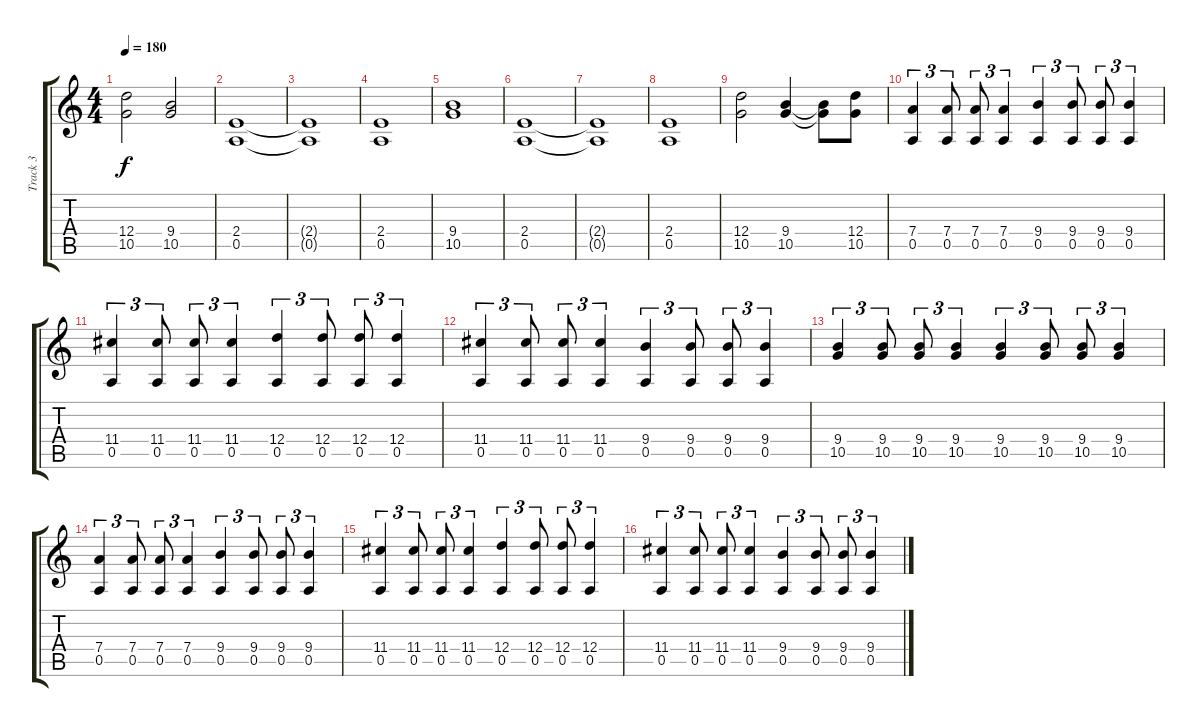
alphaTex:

\track ("Track 3" "Track 3") {instrument overdrivenguitar}
\staff {score tabs}
\tuning (E4 B3 G3 D3 A2 E2) {hide}
\ts (4 4)
\tempo 180
\clef g2
\ks c
(12.4 10.5).2{dy f} (9.4 10.5).2 |
(2.4 0.5).1 |
(2.4{t} 0.5{t}).1 |
(2.4 0.5).1 |
(9.4 10.5).1 |
(2.4 0.5).1 |
(2.4{t} 0.5{t}).1 |
(2.4 0.5).1 |
(12.4 10.5).2 (9.4 10.5).4 (9.4{t} 10.5{t}).8 (12.4 10.5).8 |
(7.4 0.5).4{tu (3 2)} (7.4 0.5).8{tu (3 2)} (7.4 0.5).8{tu (3 2)} (7.4 0.5).4{tu (3 2)} (9.4 0.5).4{tu (3 2)} (9.4 0.5).8{tu (3 2)} (9.4 0.5).8{tu (3 2)} (9.4 0.5).4{tu (3 2)} |
(11.4 0.5).4{tu (3 2)} (11.4 0.5).8{tu (3 2)} (11.4 0.5).8{tu (3 2)} (11.4 0.5).4{tu (3 2)} (12.4 0.5).4{tu (3 2)} (12.4 0.5).8{tu (3 2)} (12.4 0.5).8{tu (3 2)} (12.4 0.5).4{tu (3 2)} |
(11.4 0.5).4{tu (3 2)} (11.4 0.5).8{tu (3 2)} (11.4 0.5).8{tu (3 2)} (11.4 0.5).4{tu (3 2)} (9.4 0.5).4{tu (3 2)} (9.4 0.5).8{tu (3 2)} (9.4 0.5).8{tu (3 2)} (9.4 0.5).4{tu (3 2)} |
(9.4 10.5).4{tu (3 2)} (9.4 10.5).8{tu (3 2)} (9.4 10.5).8{tu (3 2)} (9.4 10.5).4{tu (3 2)} (9.4 10.5).4{tu (3 2)} (9.4 10.5).8{tu (3 2)} (9.4 10.5).8{tu (3 2)} (9.4 10.5).4{tu (3 2)} |
(7.4 0.5).4{tu (3 2)} (7.4 0.5).8{tu (3 2)} (7.4 0.5).8{tu (3 2)} (7.4 0.5).4{tu (3 2)} (9.4 0.5).4{tu (3 2)} (9.4 0.5).8{tu (3 2)} (9.4 0.5).8{tu (3 2)} (9.4 0.5).4{tu (3 2)} |
(11.4 0.5).4{tu (3 2)} (11.4 0.5).8{tu (3 2)} (11.4 0.5).8{tu (3 2)} (11.4 0.5).4{tu (3 2)} (12.4 0.5).4{tu (3 2)} (12.4 0.5).8{tu (3 2)} (12.4 0.5).8{tu (3 2)} (12.4 0.5).4{tu (3 2)} |
(11.4 0.5).4{tu (3 2)} (11.4 0.5).8{tu (3 2)} (11.4 0.5).8{tu (3 2)} (11.4 0.5).4{tu (3 2)} (9.4 0.5).4{tu (3 2)} (9.4 0.5).8{tu (3 2)} (9.4 0.5).8{tu (3 2)} (9.4 0.5).4{tu (3 2)}
